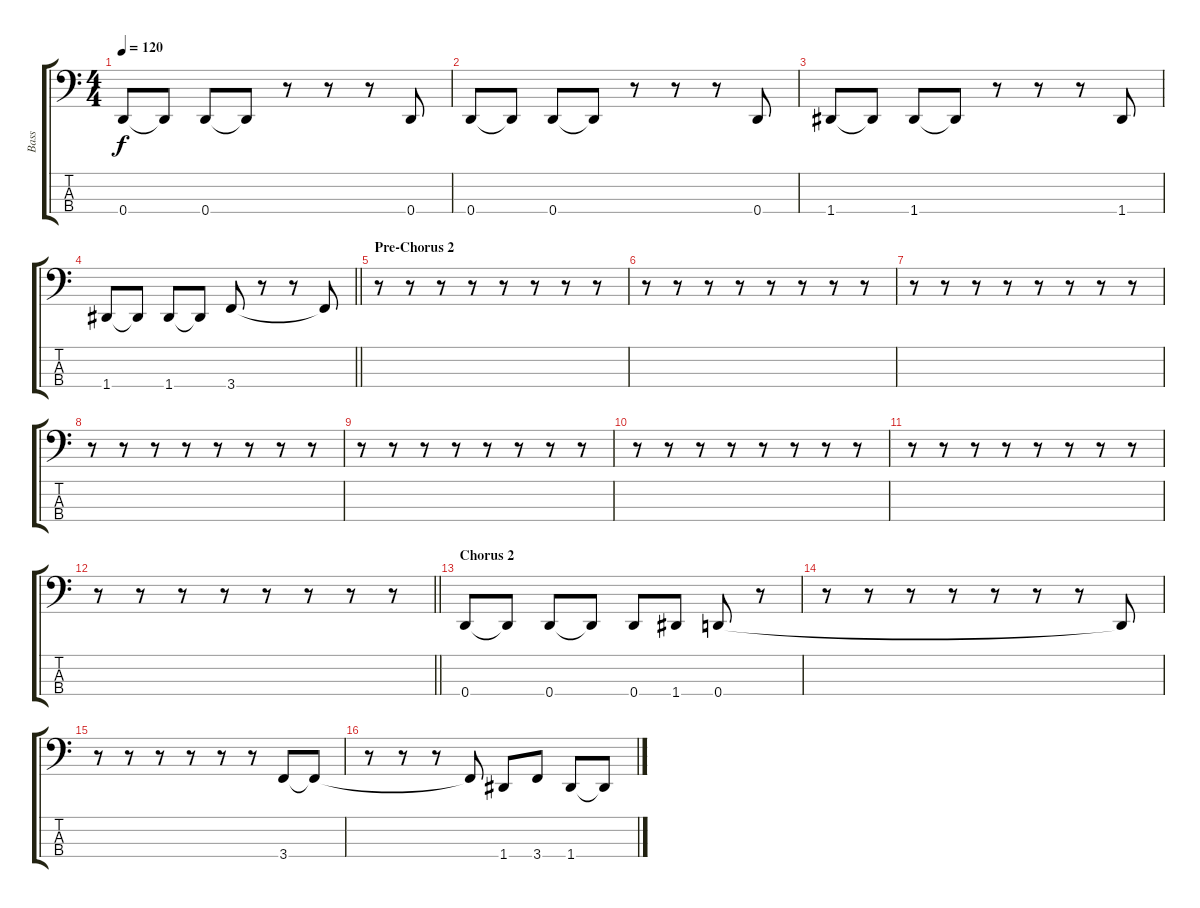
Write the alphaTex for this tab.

\track ("Bass" "Bass") {instrument electricbasspick}
\staff {score tabs}
\tuning (G2 D2 A1 D1) {hide}
\ts (4 4)
\tempo 120
\clef f4
\ks c
0.4.8{dy f} 0.4{t}.8 0.4.8 0.4{t}.8 r.8 r.8 r.8 0.4.8 |
0.4.8 0.4{t}.8 0.4.8 0.4{t}.8 r.8 r.8 r.8 0.4.8 |
1.4.8 1.4{t}.8 1.4.8 1.4{t}.8 r.8 r.8 r.8 1.4.8 |
\barLineRight lightlight
1.4.8 1.4{t}.8 1.4.8 1.4{t}.8 3.4.8 r.8 r.8 3.4{t}.8 |
\section ("" "Pre-Chorus 2")
r.8 r.8 r.8 r.8 r.8 r.8 r.8 r.8 |
r.8 r.8 r.8 r.8 r.8 r.8 r.8 r.8 |
r.8 r.8 r.8 r.8 r.8 r.8 r.8 r.8 |
r.8 r.8 r.8 r.8 r.8 r.8 r.8 r.8 |
r.8 r.8 r.8 r.8 r.8 r.8 r.8 r.8 |
r.8 r.8 r.8 r.8 r.8 r.8 r.8 r.8 |
r.8 r.8 r.8 r.8 r.8 r.8 r.8 r.8 |
\barLineRight lightlight
r.8 r.8 r.8 r.8 r.8 r.8 r.8 r.8 |
\section ("" "Chorus 2")
0.4.8 0.4{t}.8 0.4.8 0.4{t}.8 0.4.8 1.4.8 0.4.8 r.8 |
r.8 r.8 r.8 r.8 r.8 r.8 r.8 0.4{t}.8 |
r.8 r.8 r.8 r.8 r.8 r.8 3.4.8 3.4{t}.8 |
r.8 r.8 r.8 3.4{t}.8 1.4.8 3.4.8 1.4.8 1.4{t}.8
